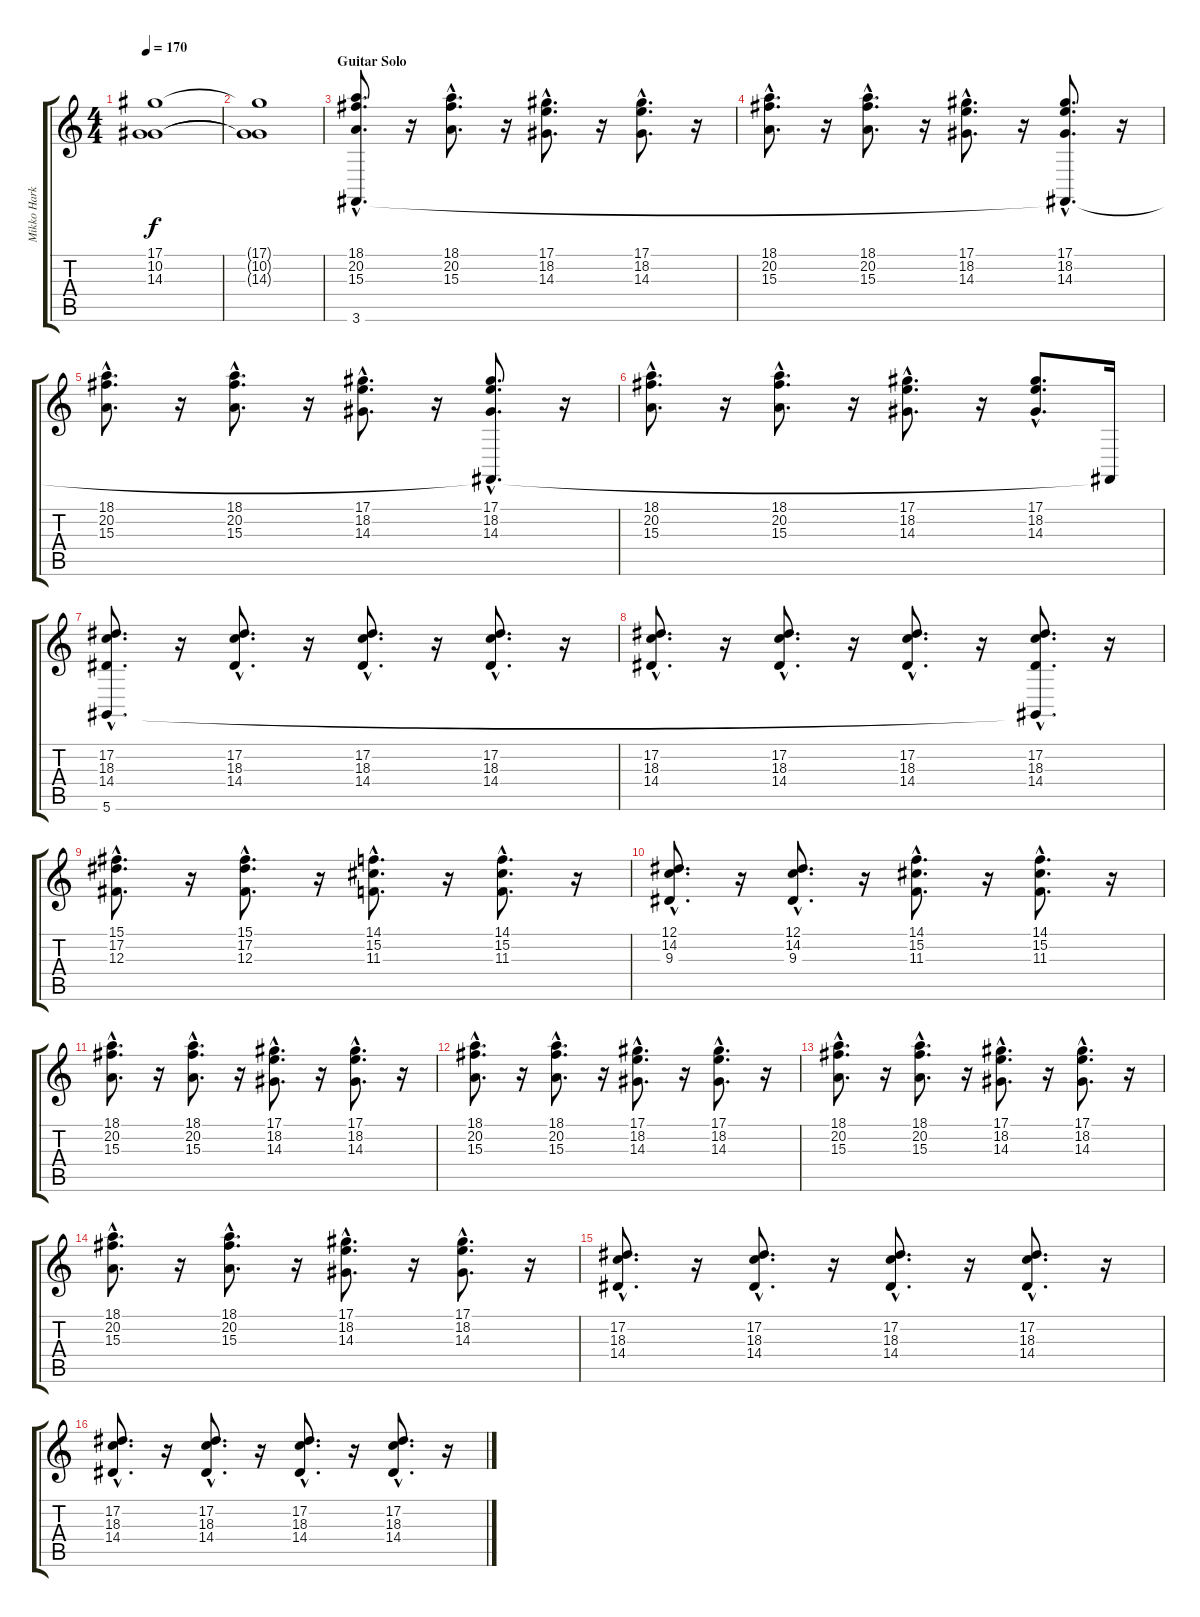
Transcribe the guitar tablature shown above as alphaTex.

\track ("Mikko Harkin" "Mikko Hark") {instrument stringensemble1}
\staff {score tabs}
\tuning (Eb4 Bb3 Gb3 Db3 Ab2 Eb2) {hide}
\ts (4 4)
\tempo 170
\clef g2
\ks c
(17.1 10.2 14.3).1{dy f} |
(17.1{t} 10.2{t} 14.3{t}).1 |
\section ("" "Guitar Solo")
(18.1{hac} 20.2{hac} 15.3{hac} 3.6{hac}).8{d} r.16 (18.1{hac} 20.2{hac} 15.3{hac}).8{d} r.16 (17.1{hac} 18.2{hac} 14.3{hac}).8{d} r.16 (17.1{hac} 18.2{hac} 14.3{hac}).8{d} r.16 |
(18.1{hac} 20.2{hac} 15.3{hac}).8{d} r.16 (18.1{hac} 20.2{hac} 15.3{hac}).8{d} r.16 (17.1{hac} 18.2{hac} 14.3{hac}).8{d} r.16 (17.1{hac} 18.2{hac} 14.3{hac} 3.6{hac t}).8{d} r.16 |
(18.1{hac} 20.2{hac} 15.3{hac}).8{d} r.16 (18.1{hac} 20.2{hac} 15.3{hac}).8{d} r.16 (17.1{hac} 18.2{hac} 14.3{hac}).8{d} r.16 (17.1{hac} 18.2{hac} 14.3{hac} 3.6{hac t}).8{d} r.16 |
(18.1{hac} 20.2{hac} 15.3{hac}).8{d} r.16 (18.1{hac} 20.2{hac} 15.3{hac}).8{d} r.16 (17.1{hac} 18.2{hac} 14.3{hac}).8{d} r.16 (17.1{hac} 18.2{hac} 14.3{hac}).8{d} 3.6{t}.16 |
(17.2{hac} 18.3{hac} 14.4{hac} 5.6{hac}).8{d} r.16 (17.2{hac} 18.3{hac} 14.4{hac}).8{d} r.16 (17.2{hac} 18.3{hac} 14.4{hac}).8{d} r.16 (17.2{hac} 18.3{hac} 14.4{hac}).8{d} r.16 |
(17.2{hac} 18.3{hac} 14.4{hac}).8{d} r.16 (17.2{hac} 18.3{hac} 14.4{hac}).8{d} r.16 (17.2{hac} 18.3{hac} 14.4{hac}).8{d} r.16 (17.2{hac} 18.3{hac} 14.4{hac} 5.6{hac t}).8{d} r.16 |
(15.1{hac} 17.2{hac} 12.3{hac}).8{d} r.16 (15.1{hac} 17.2{hac} 12.3{hac}).8{d} r.16 (14.1{hac} 15.2{hac} 11.3{hac}).8{d} r.16 (14.1{hac} 15.2{hac} 11.3{hac}).8{d} r.16 |
(12.1{hac} 14.2{hac} 9.3{hac}).8{d} r.16 (12.1{hac} 14.2{hac} 9.3{hac}).8{d} r.16 (14.1{hac} 15.2{hac} 11.3{hac}).8{d} r.16 (14.1{hac} 15.2{hac} 11.3{hac}).8{d} r.16 |
(18.1{hac} 20.2{hac} 15.3{hac}).8{d} r.16 (18.1{hac} 20.2{hac} 15.3{hac}).8{d} r.16 (17.1{hac} 18.2{hac} 14.3{hac}).8{d} r.16 (17.1{hac} 18.2{hac} 14.3{hac}).8{d} r.16 |
(18.1{hac} 20.2{hac} 15.3{hac}).8{d} r.16 (18.1{hac} 20.2{hac} 15.3{hac}).8{d} r.16 (17.1{hac} 18.2{hac} 14.3{hac}).8{d} r.16 (17.1{hac} 18.2{hac} 14.3{hac}).8{d} r.16 |
(18.1{hac} 20.2{hac} 15.3{hac}).8{d} r.16 (18.1{hac} 20.2{hac} 15.3{hac}).8{d} r.16 (17.1{hac} 18.2{hac} 14.3{hac}).8{d} r.16 (17.1{hac} 18.2{hac} 14.3{hac}).8{d} r.16 |
(18.1{hac} 20.2{hac} 15.3{hac}).8{d} r.16 (18.1{hac} 20.2{hac} 15.3{hac}).8{d} r.16 (17.1{hac} 18.2{hac} 14.3{hac}).8{d} r.16 (17.1{hac} 18.2{hac} 14.3{hac}).8{d} r.16 |
(17.2{hac} 18.3{hac} 14.4{hac}).8{d} r.16 (17.2{hac} 18.3{hac} 14.4{hac}).8{d} r.16 (17.2{hac} 18.3{hac} 14.4{hac}).8{d} r.16 (17.2{hac} 18.3{hac} 14.4{hac}).8{d} r.16 |
(17.2{hac} 18.3{hac} 14.4{hac}).8{d} r.16 (17.2{hac} 18.3{hac} 14.4{hac}).8{d} r.16 (17.2{hac} 18.3{hac} 14.4{hac}).8{d} r.16 (17.2{hac} 18.3{hac} 14.4{hac}).8{d} r.16
